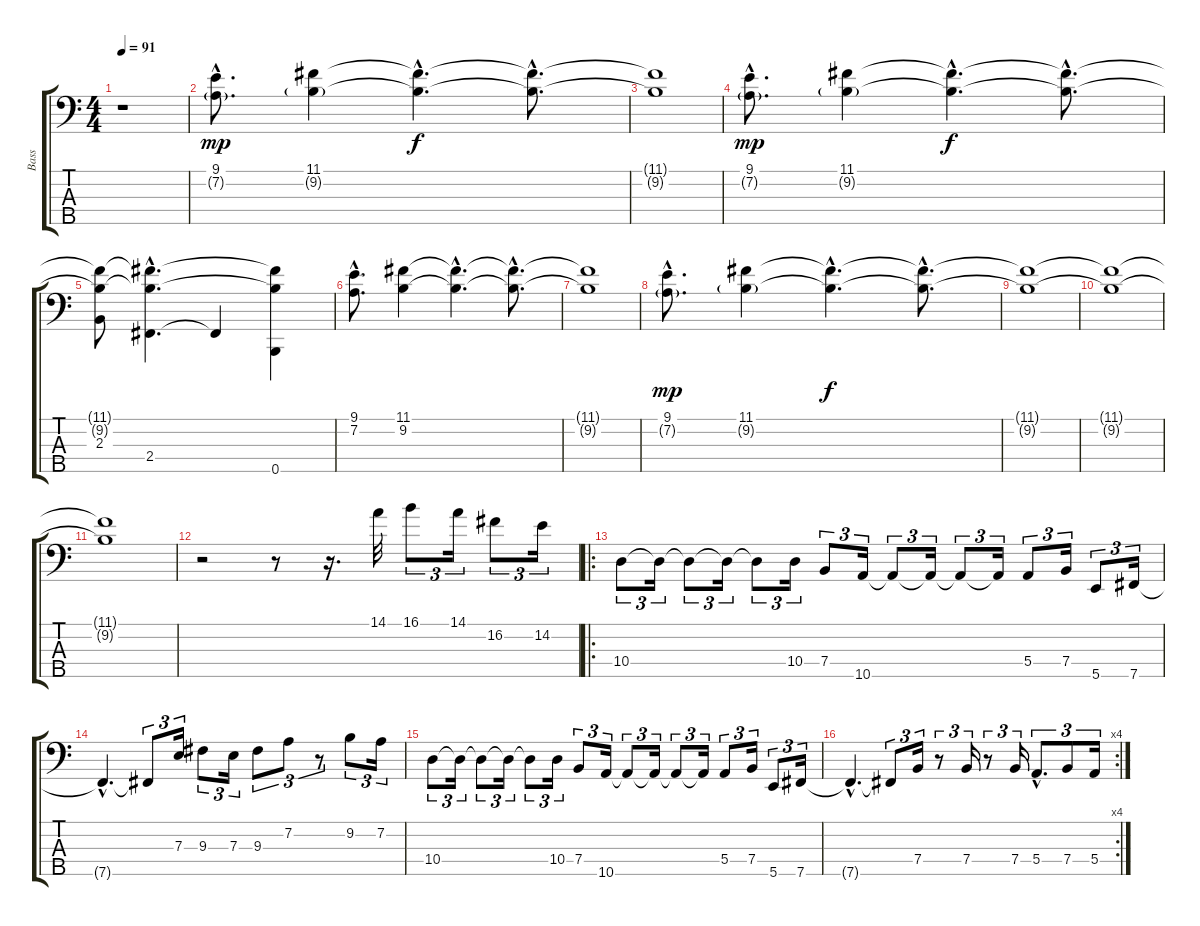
\track ("Bass" "Bass") {instrument electricbassfinger}
\staff {score tabs}
\tuning (G2 D2 A1 E1 B0) {hide}
\ts (4 4)
\tempo 91
\clef f4
\ks c
r.1{dy mp instrument electricbassfinger} |
(9.1{hac} 7.2{g hac}).8{d} (11.1 9.2{g}).4 (11.1{hac t} 9.2{hac t}).4{d dy f} (11.1{hac t} 9.2{hac t}).8{d} |
(11.1{t} 9.2{t}).1 |
(9.1{hac} 7.2{g hac}).8{d dy mp} (11.1 9.2{g}).4 (11.1{hac t} 9.2{hac t}).4{d dy f} (11.1{hac t} 9.2{hac t}).8{d} |
(11.1{t} 9.2{t} 2.3).8 (11.1{hac t} 9.2{hac t} 2.4{hac}).4{d} 2.4{t}.4 (11.1{t} 9.2{t} 0.5).4 |
(9.1{hac} 7.2{hac}).8{d} (11.1 9.2).4 (11.1{hac t} 9.2{hac t}).4{d} (11.1{hac t} 9.2{hac t}).8{d} |
(11.1{t} 9.2{t}).1 |
(9.1{hac} 7.2{g hac}).8{d dy mp} (11.1 9.2{g}).4 (11.1{hac t} 9.2{hac t}).4{d dy f} (11.1{hac t} 9.2{hac t}).8{d} |
(11.1{t} 9.2{t}).1 |
(11.1{t} 9.2{t}).1 |
(11.1{t} 9.2{t}).1 |
r.2 r.8 r.16{d} 14.1.32 16.1.8{tu (3 2)} 14.1.16{tu (3 2)} 16.2.8{tu (3 2)} 14.2.16{tu (3 2)} |
\ro
10.4.8{tu (3 2)} 10.4{t}.16{tu (3 2)} 10.4{t}.8{tu (3 2)} 10.4{t}.16{tu (3 2)} 10.4{t}.8{tu (3 2)} 10.4.16{tu (3 2)} 7.4.8{tu (3 2)} 10.5.16{tu (3 2)} 10.5{t}.8{tu (3 2)} 10.5{t}.16{tu (3 2)} 10.5{t}.8{tu (3 2)} 10.5{t}.16{tu (3 2)} 5.4.8{tu (3 2)} 7.4.16{tu (3 2)} 5.5.8{tu (3 2)} 7.5.16{tu (3 2)} |
7.5{hac t}.4{d} 7.5{t}.8{tu (3 2)} 7.3.16{tu (3 2)} 9.3.8{tu (3 2)} 7.3.16{tu (3 2)} 9.3.8{tu (3 2)} 7.2.8{tu (3 2)} r.8{tu (3 2)} 9.2.8{tu (3 2)} 7.2.16{tu (3 2)} |
10.4.8{tu (3 2)} 10.4{t}.16{tu (3 2)} 10.4{t}.8{tu (3 2)} 10.4{t}.16{tu (3 2)} 10.4{t}.8{tu (3 2)} 10.4.16{tu (3 2)} 7.4.8{tu (3 2)} 10.5.16{tu (3 2)} 10.5{t}.8{tu (3 2)} 10.5{t}.16{tu (3 2)} 10.5{t}.8{tu (3 2)} 10.5{t}.16{tu (3 2)} 5.4.8{tu (3 2)} 7.4.16{tu (3 2)} 5.5.8{tu (3 2)} 7.5.16{tu (3 2)} |
\rc 4
7.5{hac t}.4{d} 7.5{t}.8{tu (3 2)} 7.4.16{tu (3 2)} r.8{tu (3 2)} 7.4.16{tu (3 2)} r.8{tu (3 2)} 7.4.16{tu (3 2)} 5.4{hac}.8{d tu (3 2)} 7.4.8{tu (3 2)} 5.4.16{tu (3 2)}
